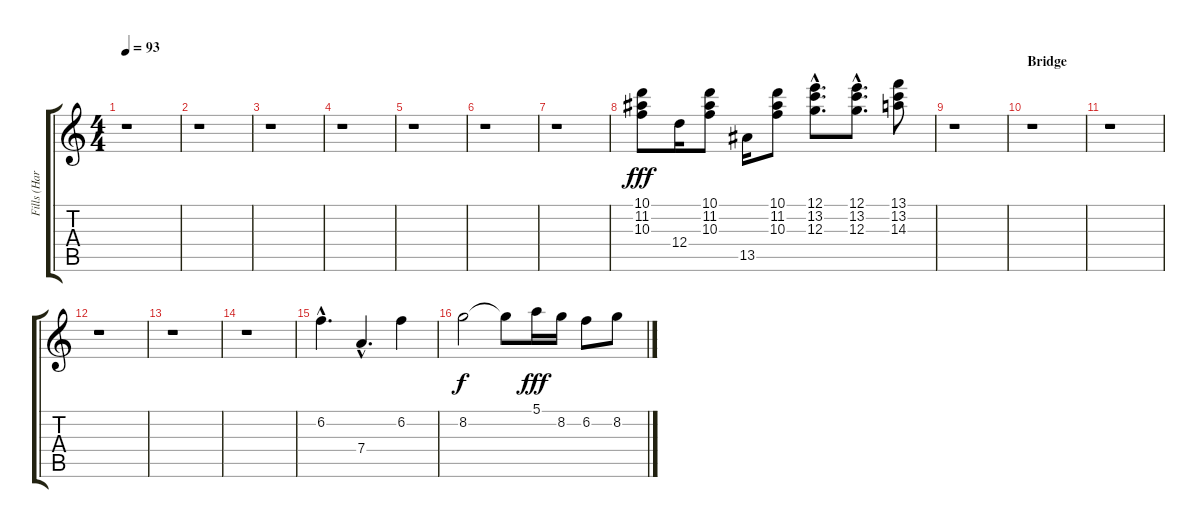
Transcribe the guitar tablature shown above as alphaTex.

\track ("Fills (Harp && Ocarina)" "Fills (Har") {instrument orchestralharp}
\staff {score tabs}
\tuning (E5 B4 G4 D4 A3 E3) {hide}
\ts (4 4)
\tempo 93
\clef g2
\ks c
r.1{dy fff} |
r.1 |
r.1 |
r.1 |
r.1 |
r.1 |
r.1 |
(10.1 11.2 10.3).8 12.4.16 (10.1 11.2 10.3).8 13.5.16 (10.1 11.2 10.3).8 (12.1{hac} 13.2{hac} 12.3{hac}).8{d} (12.1{hac} 13.2{hac} 12.3{hac}).8{d} (13.1 13.2 14.3).8 |
r.1 |
\section ("" "Bridge")
r.1 |
r.1 |
r.1 |
r.1 |
r.1 |
6.2{hac}.4{d volume 6 instrument ocarina} 7.4{hac}.4{d} 6.2.4 |
8.2.2{dy f} 8.2{t}.8 5.1.16{dy fff} 8.2.16 6.2.8 8.2.8
